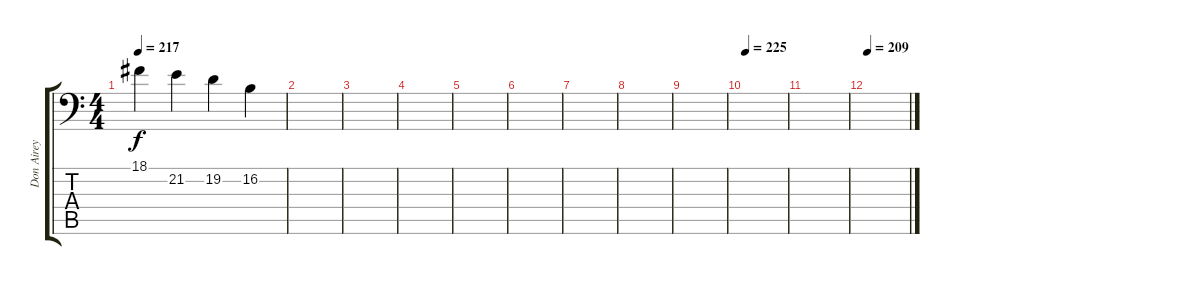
\track ("Don Airey" "Don Airey") {instrument synthstrings1}
\staff {score tabs}
\tuning (C3 G2 Eb2 Bb1 F1 C1) {hide}
\ts (4 4)
\tempo 217
\clef f4
\ks c
18.1.4{dy f} 21.2.4 19.2.4 16.2.4 |
|
|
|
|
|
|
|
|
\tempo 225
|
|
\tempo 209
